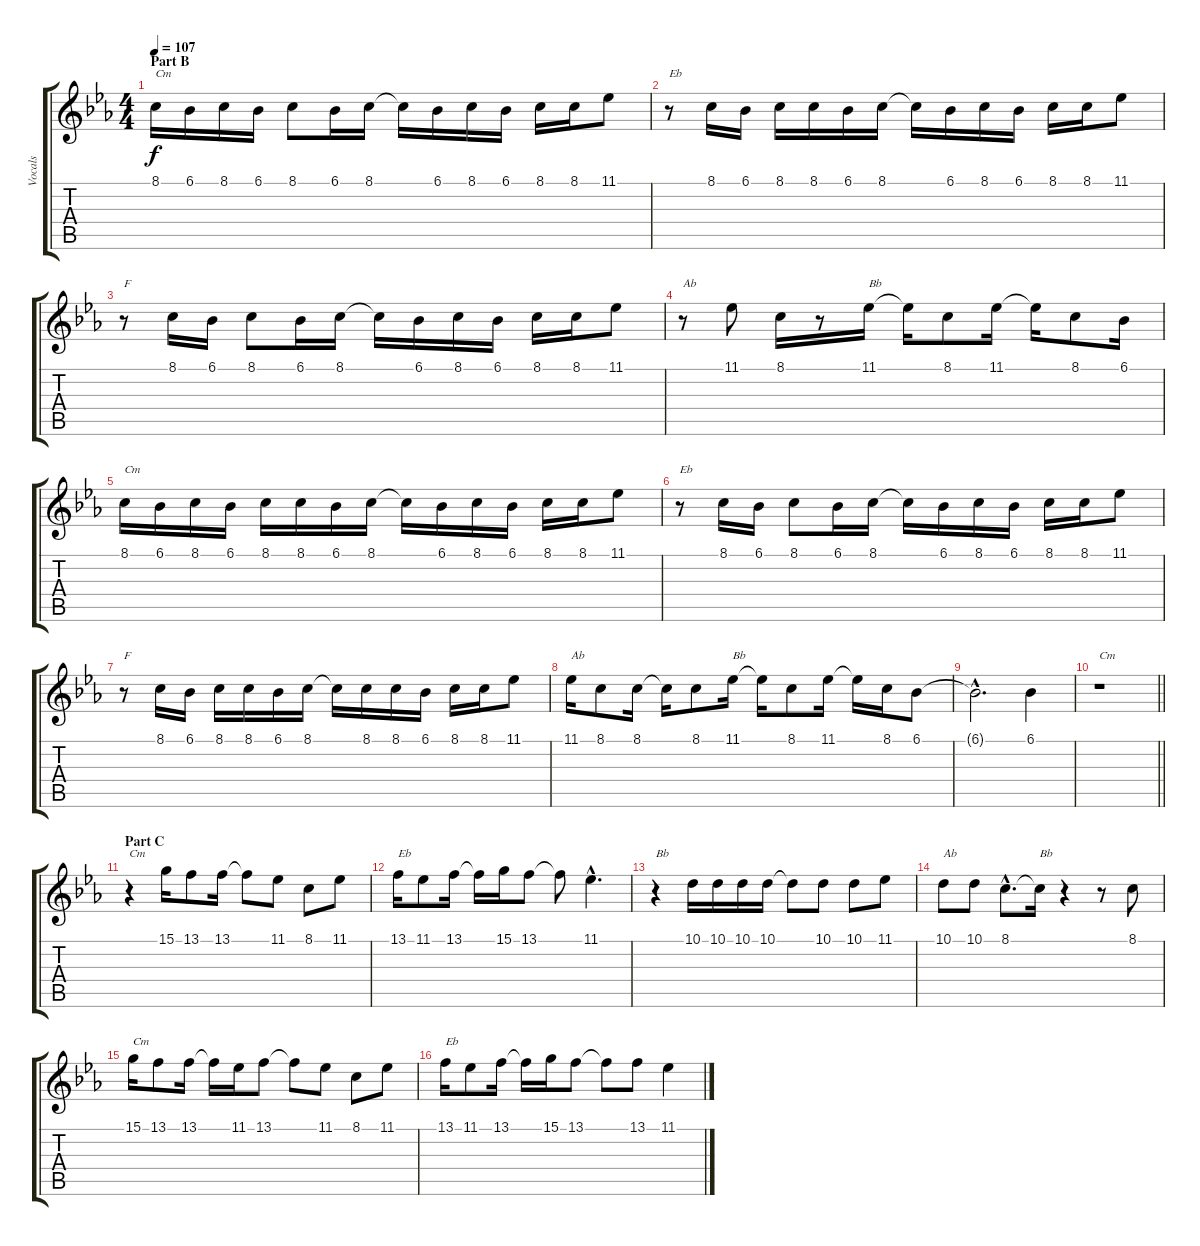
\track ("Vocals" "Vocals") {instrument trumpet}
\staff {score tabs}
\tuning (E4 B3 G3 D3 A2 E2) {hide}
\ts (4 4)
\section ("" "Part B")
\tempo 107
\clef g2
\ks eb
8.1.16{txt "Cm" dy f} 6.1.16 8.1.16 6.1.16 8.1.8 6.1.16 8.1.16 8.1{t}.16 6.1.16 8.1.16 6.1.16 8.1.16 8.1.16 11.1.8 |
r.8{txt "Eb"} 8.1.16 6.1.16 8.1.16 8.1.16 6.1.16 8.1.16 8.1{t}.16 6.1.16 8.1.16 6.1.16 8.1.16 8.1.16 11.1.8 |
r.8{txt "F"} 8.1.16 6.1.16 8.1.8 6.1.16 8.1.16 8.1{t}.16 6.1.16 8.1.16 6.1.16 8.1.16 8.1.16 11.1.8 |
r.8{txt "Ab"} 11.1.8 8.1.16 r.8 11.1.16{txt "Bb"} 11.1{t}.16 8.1.8 11.1.16 11.1{t}.16 8.1.8 6.1.16 |
8.1.16{txt "Cm"} 6.1.16 8.1.16 6.1.16 8.1.16 8.1.16 6.1.16 8.1.16 8.1{t}.16 6.1.16 8.1.16 6.1.16 8.1.16 8.1.16 11.1.8 |
r.8{txt "Eb"} 8.1.16 6.1.16 8.1.8 6.1.16 8.1.16 8.1{t}.16 6.1.16 8.1.16 6.1.16 8.1.16 8.1.16 11.1.8 |
r.8{txt "F"} 8.1.16 6.1.16 8.1.16 8.1.16 6.1.16 8.1.16 8.1{t}.16 8.1.16 8.1.16 6.1.16 8.1.16 8.1.16 11.1.8 |
11.1.16{txt "Ab"} 8.1.8 8.1.16 8.1{t}.16 8.1.8 11.1.16{txt "Bb"} 11.1{t}.16 8.1.8 11.1.16 11.1{t}.16 8.1.16 6.1.8 |
6.1{hac t}.2{d} 6.1.4 |
\barLineRight lightlight
r.1{txt "Cm"} |
\section ("" "Part C")
r.4{txt "Cm"} 15.1.16 13.1.8 13.1.16 13.1{t}.8 11.1.8 8.1.8 11.1.8 |
13.1.16{txt "Eb"} 11.1.8 13.1.16 13.1{t}.16 15.1.16 13.1.8 13.1{t}.8 11.1{hac}.4{d} |
r.4{txt "Bb"} 10.1.16 10.1.16 10.1.16 10.1.16 10.1{t}.8 10.1.8 10.1.8 11.1.8 |
10.1.8{txt "Ab"} 10.1.8 8.1{hac}.8{d} 8.1{t}.16{txt "Bb"} r.4 r.8 8.1.8 |
15.1.16{txt "Cm"} 13.1.8 13.1.16 13.1{t}.16 11.1.16 13.1.8 13.1{t}.8 11.1.8 8.1.8 11.1.8 |
13.1.16{txt "Eb"} 11.1.8 13.1.16 13.1{t}.16 15.1.16 13.1.8 13.1{t}.8 13.1.8 11.1.4
